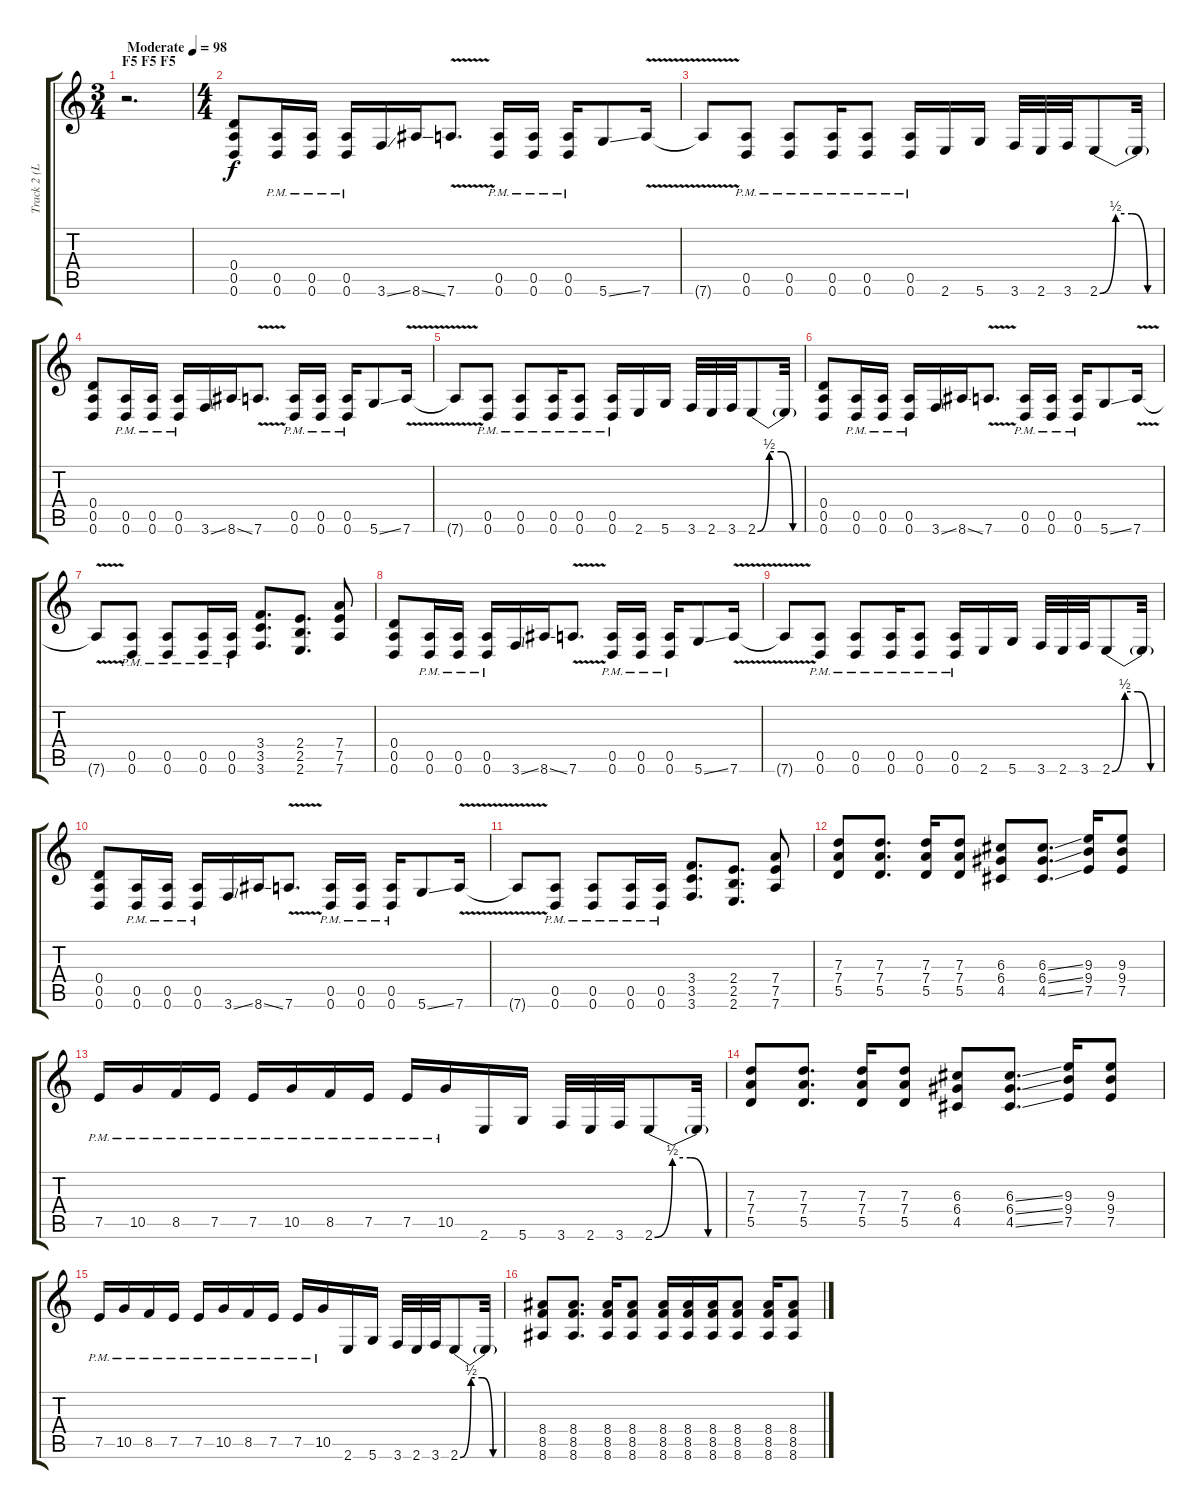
\track ("Track 2 (L ear)" "Track 2 (L") {instrument distortionguitar}
\staff {score tabs}
\tuning (E4 B3 G3 D3 A2 D2) {hide}
\ts (3 4)
\section ("" "F5 F5 F5")
\tempo (98 "Moderate")
\clef g2
\ks c
r.2{d dy f instrument distortionguitar} |
\ts (4 4)
(0.4 0.5 0.6).8 (0.5{pm} 0.6{pm}).16 (0.5{pm} 0.6{pm}).16 (0.5{pm} 0.6{pm}).16 3.6{ss}.16 8.6{ss}.16 7.6{v}.8{d} (0.5{pm} 0.6{pm}).16 (0.5{pm} 0.6{pm}).16 (0.5{pm} 0.6{pm}).16 5.6{ss}.8 7.6{v}.16 |
7.6{t}.8 (0.5{pm} 0.6{pm}).8 (0.5{pm} 0.6{pm}).8 (0.5{pm} 0.6{pm}).16 (0.5{pm} 0.6{pm}).8 (0.5{pm} 0.6{pm}).16 2.6.16 5.6.16 3.6.32 2.6.32 3.6.32 2.6{be (custom 0 0 15 2 30 2 45 0 60 0)}.8 2.6{t}.32 |
(0.4 0.5 0.6).8 (0.5{pm} 0.6{pm}).16 (0.5{pm} 0.6{pm}).16 (0.5{pm} 0.6{pm}).16 3.6{ss}.16 8.6{ss}.16 7.6{v}.8{d} (0.5{pm} 0.6{pm}).16 (0.5{pm} 0.6{pm}).16 (0.5{pm} 0.6{pm}).16 5.6{ss}.8 7.6{v}.16 |
7.6{t}.8 (0.5{pm} 0.6{pm}).8 (0.5{pm} 0.6{pm}).8 (0.5{pm} 0.6{pm}).16 (0.5{pm} 0.6{pm}).8 (0.5{pm} 0.6{pm}).16 2.6.16 5.6.16 3.6.32 2.6.32 3.6.32 2.6{be (custom 0 0 15 2 30 2 45 0 60 0)}.8 2.6{t}.32 |
(0.4 0.5 0.6).8 (0.5{pm} 0.6{pm}).16 (0.5{pm} 0.6{pm}).16 (0.5{pm} 0.6{pm}).16 3.6{ss}.16 8.6{ss}.16 7.6{v}.8{d} (0.5{pm} 0.6{pm}).16 (0.5{pm} 0.6{pm}).16 (0.5{pm} 0.6{pm}).16 5.6{ss}.8 7.6{v}.16 |
7.6{t}.8 (0.5{pm} 0.6{pm}).8 (0.5{pm} 0.6{pm}).8 (0.5{pm} 0.6{pm}).16 (0.5{pm} 0.6{pm}).16 (3.4 3.5 3.6).8{d} (2.4 2.5 2.6).8{d} (7.4 7.5 7.6).8 |
(0.4 0.5 0.6).8 (0.5{pm} 0.6{pm}).16 (0.5{pm} 0.6{pm}).16 (0.5{pm} 0.6{pm}).16 3.6{ss}.16 8.6{ss}.16 7.6{v}.8{d} (0.5{pm} 0.6{pm}).16 (0.5{pm} 0.6{pm}).16 (0.5{pm} 0.6{pm}).16 5.6{ss}.8 7.6{v}.16 |
7.6{t}.8 (0.5{pm} 0.6{pm}).8 (0.5{pm} 0.6{pm}).8 (0.5{pm} 0.6{pm}).16 (0.5{pm} 0.6{pm}).8 (0.5{pm} 0.6{pm}).16 2.6.16 5.6.16 3.6.32 2.6.32 3.6.32 2.6{be (custom 0 0 15 2 30 2 45 0 60 0)}.8 2.6{t}.32 |
(0.4 0.5 0.6).8 (0.5{pm} 0.6{pm}).16 (0.5{pm} 0.6{pm}).16 (0.5{pm} 0.6{pm}).16 3.6{ss}.16 8.6{ss}.16 7.6{v}.8{d} (0.5{pm} 0.6{pm}).16 (0.5{pm} 0.6{pm}).16 (0.5{pm} 0.6{pm}).16 5.6{ss}.8 7.6{v}.16 |
7.6{t}.8 (0.5{pm} 0.6{pm}).8 (0.5{pm} 0.6{pm}).8 (0.5{pm} 0.6{pm}).16 (0.5{pm} 0.6{pm}).16 (3.4 3.5 3.6).8{d} (2.4 2.5 2.6).8{d} (7.4 7.5 7.6).8 |
(7.3 7.4 5.5).8 (7.3 7.4 5.5).8{d} (7.3 7.4 5.5).16 (7.3 7.4 5.5).8 (6.3 6.4 4.5).8 (6.3{ss} 6.4{ss} 4.5{ss}).8{d} (9.3 9.4 7.5).16 (9.3 9.4 7.5).8 |
7.5{pm}.16 10.5{pm}.16 8.5{pm}.16 7.5{pm}.16 7.5{pm}.16 10.5{pm}.16 8.5{pm}.16 7.5{pm}.16 7.5{pm}.16 10.5{pm}.16 2.6.16 5.6.16 3.6.32 2.6.32 3.6.32 2.6{be (custom 0 0 15 2 30 2 45 0 60 0)}.8 2.6{t}.32 |
(7.3 7.4 5.5).8 (7.3 7.4 5.5).8{d} (7.3 7.4 5.5).16 (7.3 7.4 5.5).8 (6.3 6.4 4.5).8 (6.3{ss} 6.4{ss} 4.5{ss}).8{d} (9.3 9.4 7.5).16 (9.3 9.4 7.5).8 |
7.5{pm}.16 10.5{pm}.16 8.5{pm}.16 7.5{pm}.16 7.5{pm}.16 10.5{pm}.16 8.5{pm}.16 7.5{pm}.16 7.5{pm}.16 10.5{pm}.16 2.6.16 5.6.16 3.6.32 2.6.32 3.6.32 2.6{be (custom 0 0 15 2 30 2 45 0 60 0)}.8 2.6{t}.32 |
(8.4 8.5 8.6).8 (8.4 8.5 8.6).8{d} (8.4 8.5 8.6).16 (8.4 8.5 8.6).8 (8.4 8.5 8.6).16 (8.4 8.5 8.6).16 (8.4 8.5 8.6).16 (8.4 8.5 8.6).8 (8.4 8.5 8.6).16 (8.4 8.5 8.6).8
